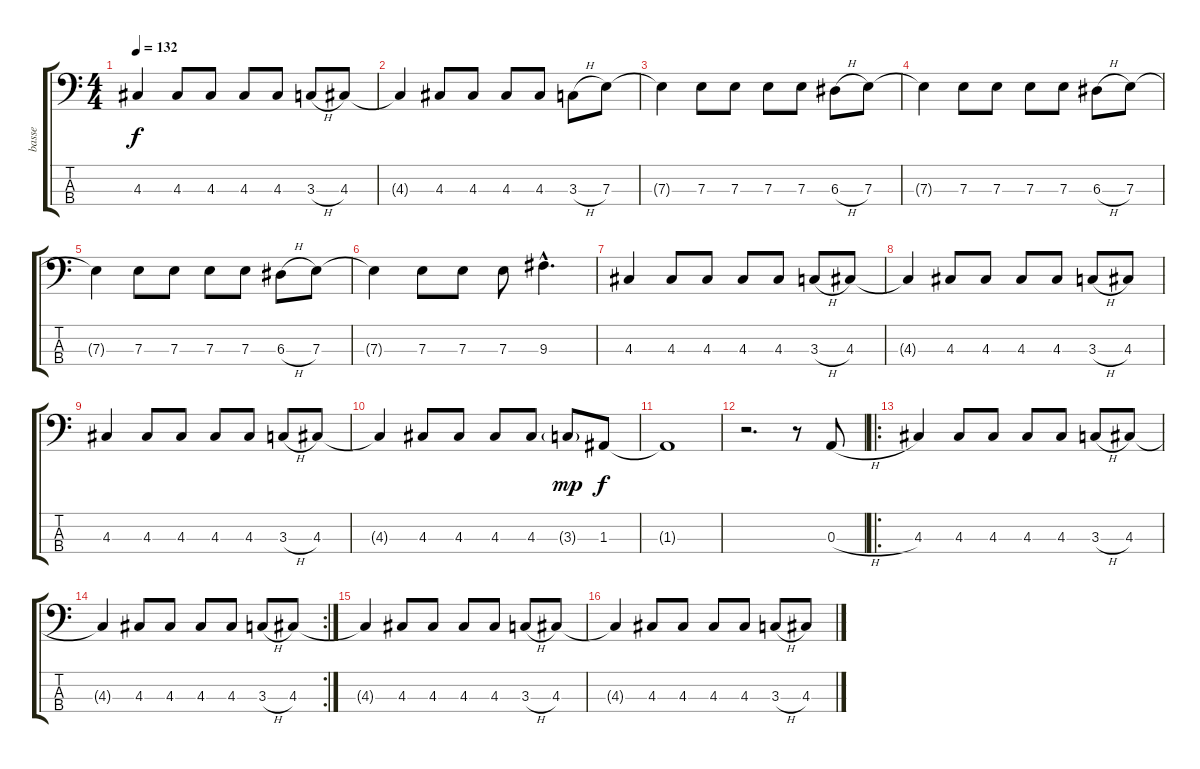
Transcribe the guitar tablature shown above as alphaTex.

\track ("basse" "basse") {instrument electricbasspick}
\staff {score tabs}
\tuning (G2 D2 A1 E1) {hide}
\ts (4 4)
\tempo 132
\clef f4
\ks c
4.3{t}.4{dy f} 4.3.8 4.3.8 4.3.8 4.3.8 3.3{h}.8 4.3.8 |
4.3{t}.4 4.3.8 4.3.8 4.3.8 4.3.8 3.3{h}.8 7.3.8 |
7.3{t}.4 7.3.8 7.3.8 7.3.8 7.3.8 6.3{h}.8 7.3.8 |
7.3{t}.4 7.3.8 7.3.8 7.3.8 7.3.8 6.3{h}.8 7.3.8 |
7.3{t}.4 7.3.8 7.3.8 7.3.8 7.3.8 6.3{h}.8 7.3.8 |
7.3{t}.4 7.3.8 7.3.8 7.3.8 9.3{hac}.4{d} |
4.3.4 4.3.8 4.3.8 4.3.8 4.3.8 3.3{h}.8 4.3.8 |
4.3{t}.4 4.3.8 4.3.8 4.3.8 4.3.8 3.3{h}.8 4.3.8 |
4.3.4 4.3.8 4.3.8 4.3.8 4.3.8 3.3{h}.8 4.3.8 |
4.3{t}.4 4.3.8 4.3.8 4.3.8 4.3.8 3.3{g}.8{dy mp} 1.3.8{dy f} |
1.3{t}.1 |
r.2{d} r.8 0.3{h}.8 |
\ro
4.3.4 4.3.8 4.3.8 4.3.8 4.3.8 3.3{h}.8 4.3.8 |
\rc 2
4.3{t}.4 4.3.8 4.3.8 4.3.8 4.3.8 3.3{h}.8 4.3.8 |
4.3{t}.4 4.3.8 4.3.8 4.3.8 4.3.8 3.3{h}.8 4.3.8 |
4.3{t}.4 4.3.8 4.3.8 4.3.8 4.3.8 3.3{h}.8 4.3.8
